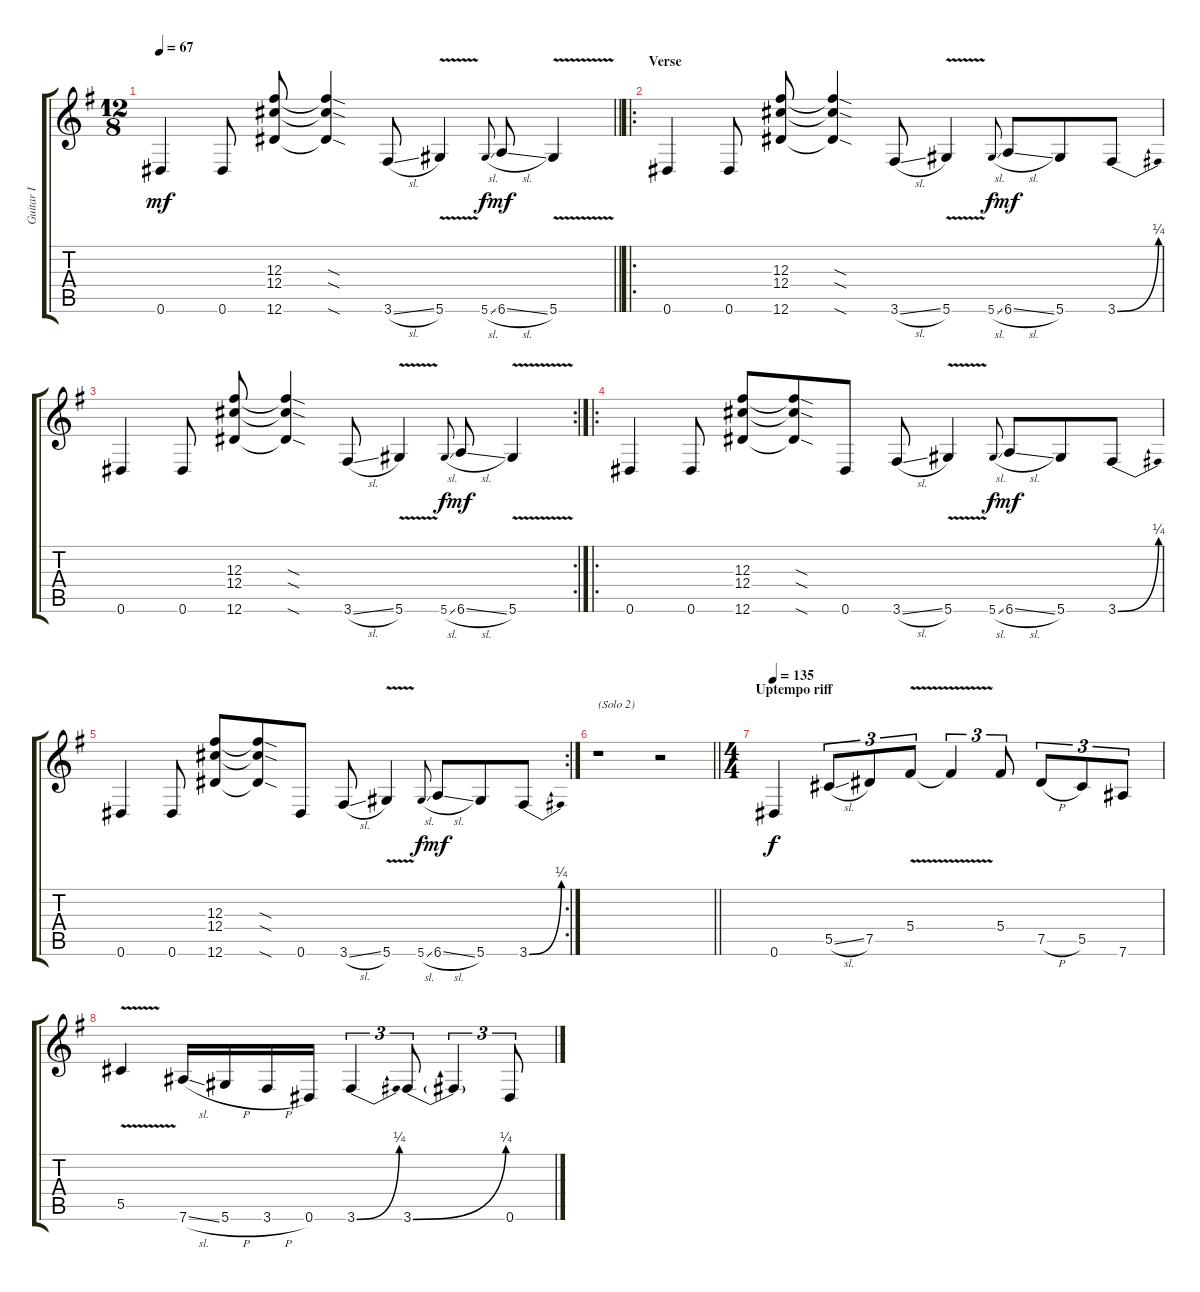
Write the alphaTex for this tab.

\track ("Guitar I" "Guitar I") {instrument distortionguitar}
\staff {score tabs}
\tuning (Eb4 Bb3 Gb3 Db3 Ab2 Eb2) {hide}
\ts (12 8)
\tempo 67
\clef g2
\barLineRight lightlight
\ks eminor
0.6.4{dy mf} 0.6.8 (12.3 12.4 12.6).8 (12.3{sod t} 12.4{sod t} 12.6{sod t}).4 3.6{sl}.8 5.6{v}.4 5.6{sl}.8{gr onbeat dy f} 6.6{sl}.8{dy mf} 5.6{v}.4 |
\ro
\section ("" "Verse")
0.6.4 0.6.8 (12.3 12.4 12.6).8 (12.3{sod t} 12.4{sod t} 12.6{sod t}).4 3.6{sl}.8 5.6{v}.4 5.6{sl}.8{gr onbeat dy f} 6.6{sl}.8{dy mf} 5.6.8 3.6{be (bend 0 0 60 1)}.8 |
\rc 2
0.6.4 0.6.8 (12.3 12.4 12.6).8 (12.3{sod t} 12.4{sod t} 12.6{sod t}).4 3.6{sl}.8 5.6{v}.4 5.6{sl}.8{gr onbeat dy f} 6.6{sl}.8{dy mf} 5.6{v}.4 |
\ro
0.6.4 0.6.8 (12.3 12.4 12.6).8 (12.3{sod t} 12.4{sod t} 12.6{sod t}).8 0.6.8 3.6{sl}.8 5.6{v}.4 5.6{sl}.8{gr onbeat dy f} 6.6{sl}.8{dy mf} 5.6.8 3.6{be (bend 0 0 60 1)}.8 |
\rc 2
0.6.4 0.6.8 (12.3 12.4 12.6).8 (12.3{sod t} 12.4{sod t} 12.6{sod t}).8 0.6.8 3.6{sl}.8 5.6{v}.4 5.6{sl}.8{gr onbeat dy f} 6.6{sl}.8{dy mf} 5.6.8 3.6{be (bend 0 0 60 1)}.8 |
\barLineRight lightlight
r.1{txt "(Solo 2)"} r.2 |
\ts (4 4)
\section ("" "Uptempo riff")
\tempo 135
0.6.4{dy f} 5.5{sl}.8{tu (3 2)} 7.5.8{tu (3 2)} 5.4{v}.8{tu (3 2)} 5.4{t}.4{tu (3 2)} 5.4.8{tu (3 2)} 7.5{h}.8{tu (3 2)} 5.5.8{tu (3 2)} 7.6.8{tu (3 2)} |
5.5{v}.4 7.6{sl}.16 5.6{h}.16 3.6{h}.16 0.6.16 3.6{be (bend 0 0 60 1)}.4{tu (3 2)} 3.6{be (bend 0 0 60 1)}.8{tu (3 2)} 3.6{t}.4{tu (3 2)} 0.6.8{tu (3 2)}
